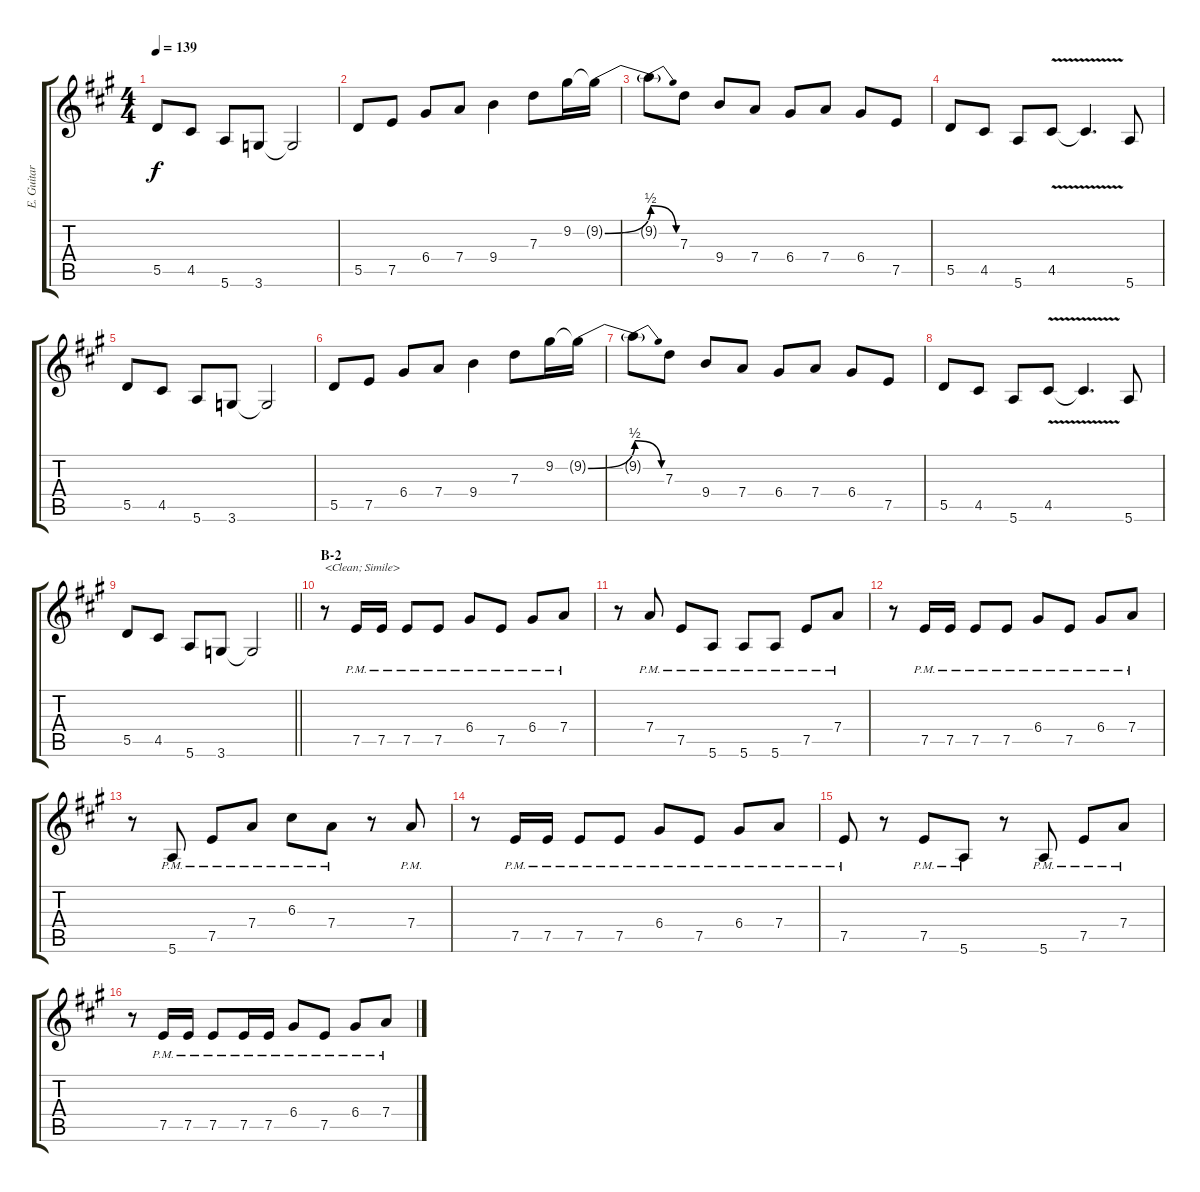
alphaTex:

\track ("E. Guitar II" "E. Guitar ") {instrument electricguitarjazz}
\staff {score tabs}
\tuning (E4 B3 G3 D3 A2 E2) {hide}
\ts (4 4)
\tempo 139
\clef g2
\ks a
5.5.8{dy f} 4.5.8 5.6.8 3.6.8 3.6{t}.2 |
5.5.8 7.5.8 6.4.8 7.4.8 9.4.4 7.3.8 9.2.16 9.2{be (bend 0 0 60 2) t}.16 |
9.2{be (release 0 2 60 0) t}.8 7.3.8 9.4.8 7.4.8 6.4.8 7.4.8 6.4.8 7.5.8 |
5.5.8 4.5.8 5.6.8 4.5{v}.8 4.5{t}.4{d} 5.6.8 |
5.5.8 4.5.8 5.6.8 3.6.8 3.6{t}.2 |
5.5.8 7.5.8 6.4.8 7.4.8 9.4.4 7.3.8 9.2.16 9.2{be (bend 0 0 60 2) t}.16 |
9.2{be (release 0 2 60 0) t}.8 7.3.8 9.4.8 7.4.8 6.4.8 7.4.8 6.4.8 7.5.8 |
5.5.8 4.5.8 5.6.8 4.5{v}.8 4.5{t}.4{d} 5.6.8 |
\barLineRight lightlight
5.5.8 4.5.8 5.6.8 3.6.8 3.6{t}.2 |
\section ("" "B-2")
r.8{txt "<Clean; Simile>" instrument electricguitarjazz} 7.5{pm}.16 7.5{pm}.16 7.5{pm}.8 7.5{pm}.8 6.4{pm}.8 7.5{pm}.8 6.4{pm}.8 7.4{pm}.8 |
r.8 7.4{pm}.8 7.5{pm}.8 5.6{pm}.8 5.6{pm}.8 5.6{pm}.8 7.5{pm}.8 7.4{pm}.8 |
r.8 7.5{pm}.16 7.5{pm}.16 7.5{pm}.8 7.5{pm}.8 6.4{pm}.8 7.5{pm}.8 6.4{pm}.8 7.4{pm}.8 |
r.8 5.6{pm}.8 7.5{pm}.8 7.4{pm}.8 6.3{pm}.8 7.4{pm}.8 r.8 7.4{pm}.8 |
r.8 7.5{pm}.16 7.5{pm}.16 7.5{pm}.8 7.5{pm}.8 6.4{pm}.8 7.5{pm}.8 6.4{pm}.8 7.4{pm}.8 |
7.5{pm}.8 r.8 7.5{pm}.8 5.6{pm}.8 r.8 5.6{pm}.8 7.5{pm}.8 7.4{pm}.8 |
r.8 7.5{pm}.16 7.5{pm}.16 7.5{pm}.8 7.5{pm}.16 7.5{pm}.16 6.4{pm}.8 7.5{pm}.8 6.4{pm}.8 7.4{pm}.8
